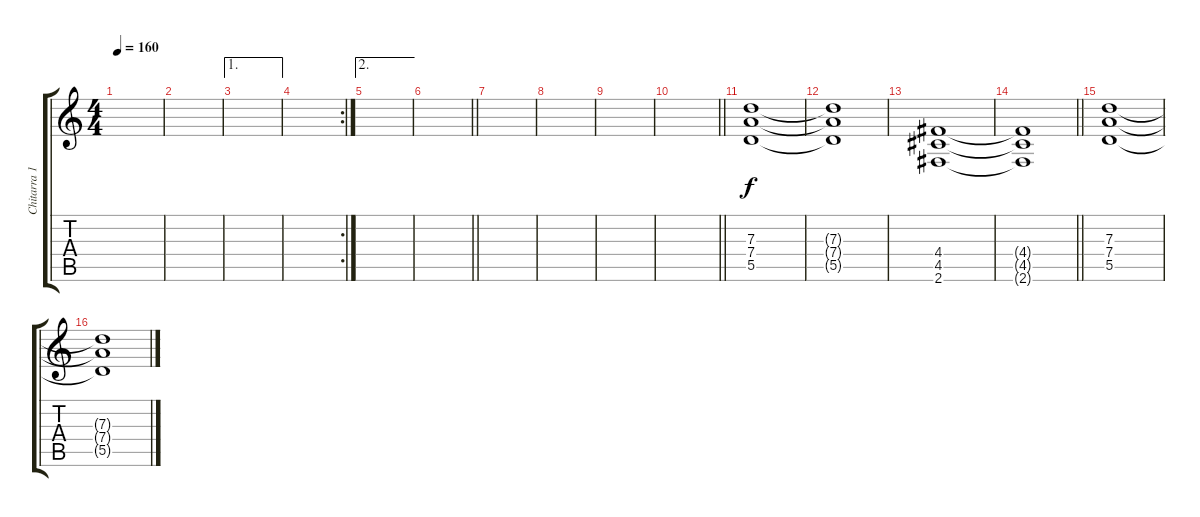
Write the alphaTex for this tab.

\track ("Chitarra 1" "Chitarra 1") {instrument overdrivenguitar}
\staff {score tabs}
\tuning (E4 B3 G3 D3 A2 E2) {hide}
\ts (4 4)
\tempo 160
\clef g2
\ks c
|
|
\ae 1
|
\rc 2
|
\ae 2
|
\barLineRight lightlight
|
|
|
|
\barLineRight lightlight
|
(7.3 7.4 5.5).1 |
(7.3{t} 7.4{t} 5.5{t}).1 |
(4.4 4.5 2.6).1 |
\barLineRight lightlight
(4.4{t} 4.5{t} 2.6{t}).1 |
(7.3 7.4 5.5).1 |
(7.3{t} 7.4{t} 5.5{t}).1
